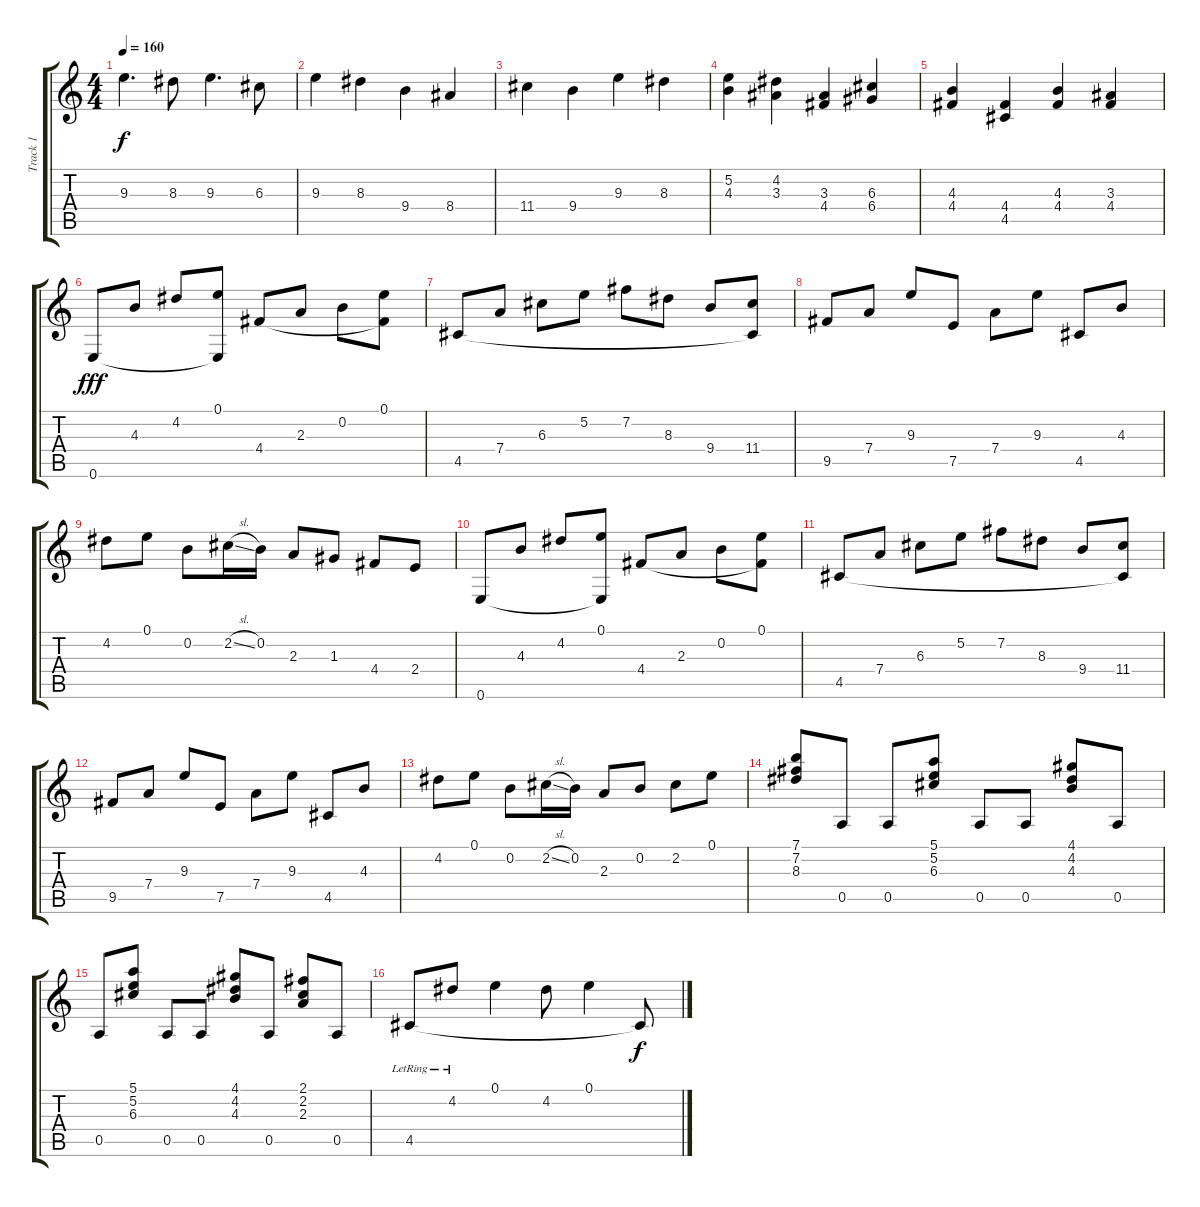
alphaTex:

\track ("Track 1" "Track 1") {instrument acousticguitarnylon}
\staff {score tabs}
\tuning (E4 B3 G3 D3 A2 E2) {hide}
\ts (4 4)
\tempo 160
\clef g2
\ks c
9.3.4{d dy f} 8.3.8 9.3.4{d} 6.3.8 |
9.3.4 8.3.4 9.4.4 8.4.4 |
11.4.4 9.4.4 9.3.4 8.3.4 |
(5.2 4.3).4 (4.2 3.3).4 (3.3 4.4).4 (6.3 6.4).4 |
(4.3 4.4).4 (4.4 4.5).4 (4.3 4.4).4 (3.3 4.4).4 |
0.6.8{dy fff} 4.3.8 4.2.8 (0.1 0.6{t}).8 4.4.8 2.3.8 0.2.8 (0.1 4.4{t}).8 |
4.5.8 7.4.8 6.3.8 5.2.8 7.2.8 8.3.8 9.4.8 (11.4 4.5{t}).8 |
9.5.8 7.4.8 9.3.8 7.5.8 7.4.8 9.3.8 4.5.8 4.3.8 |
4.2.8 0.1.8 0.2.8 2.2{sl}.16 0.2.16 2.3.8 1.3.8 4.4.8 2.4.8 |
0.6.8 4.3.8 4.2.8 (0.1 0.6{t}).8 4.4.8 2.3.8 0.2.8 (0.1 4.4{t}).8 |
4.5.8 7.4.8 6.3.8 5.2.8 7.2.8 8.3.8 9.4.8 (11.4 4.5{t}).8 |
9.5.8 7.4.8 9.3.8 7.5.8 7.4.8 9.3.8 4.5.8 4.3.8 |
4.2.8 0.1.8 0.2.8 2.2{sl}.16 0.2.16 2.3.8 0.2.8 2.2.8 0.1.8 |
(7.1 7.2 8.3).8 0.5.8 0.5.8 (5.1 5.2 6.3).8 0.5.8 0.5.8 (4.1 4.2 4.3).8 0.5.8 |
0.5.8 (5.1 5.2 6.3).8 0.5.8 0.5.8 (4.1 4.2 4.3).8 0.5.8 (2.1 2.2 2.3).8 0.5.8 |
4.5{lr}.8 4.2{lr}.8 0.1.4 4.2.8 0.1.4 4.5{t}.8{dy f}
